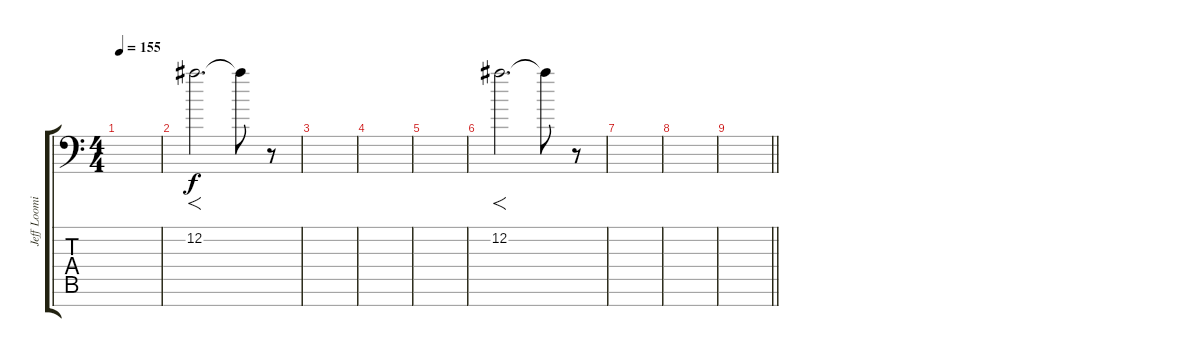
\track ("Jeff Loomis" "Jeff Loomi") {instrument distortionguitar}
\staff {score tabs}
\tuning (Eb4 Bb3 Gb3 Db3 Ab2 Eb2 Bb1) {hide}
\ts (4 4)
\tempo 155
\clef f4
\ks c
|
12.2.2{f d} 12.2{t}.8 r.8 |
|
|
|
12.2.2{f d} 12.2{t}.8 r.8 |
|
|
\barLineRight lightlight
